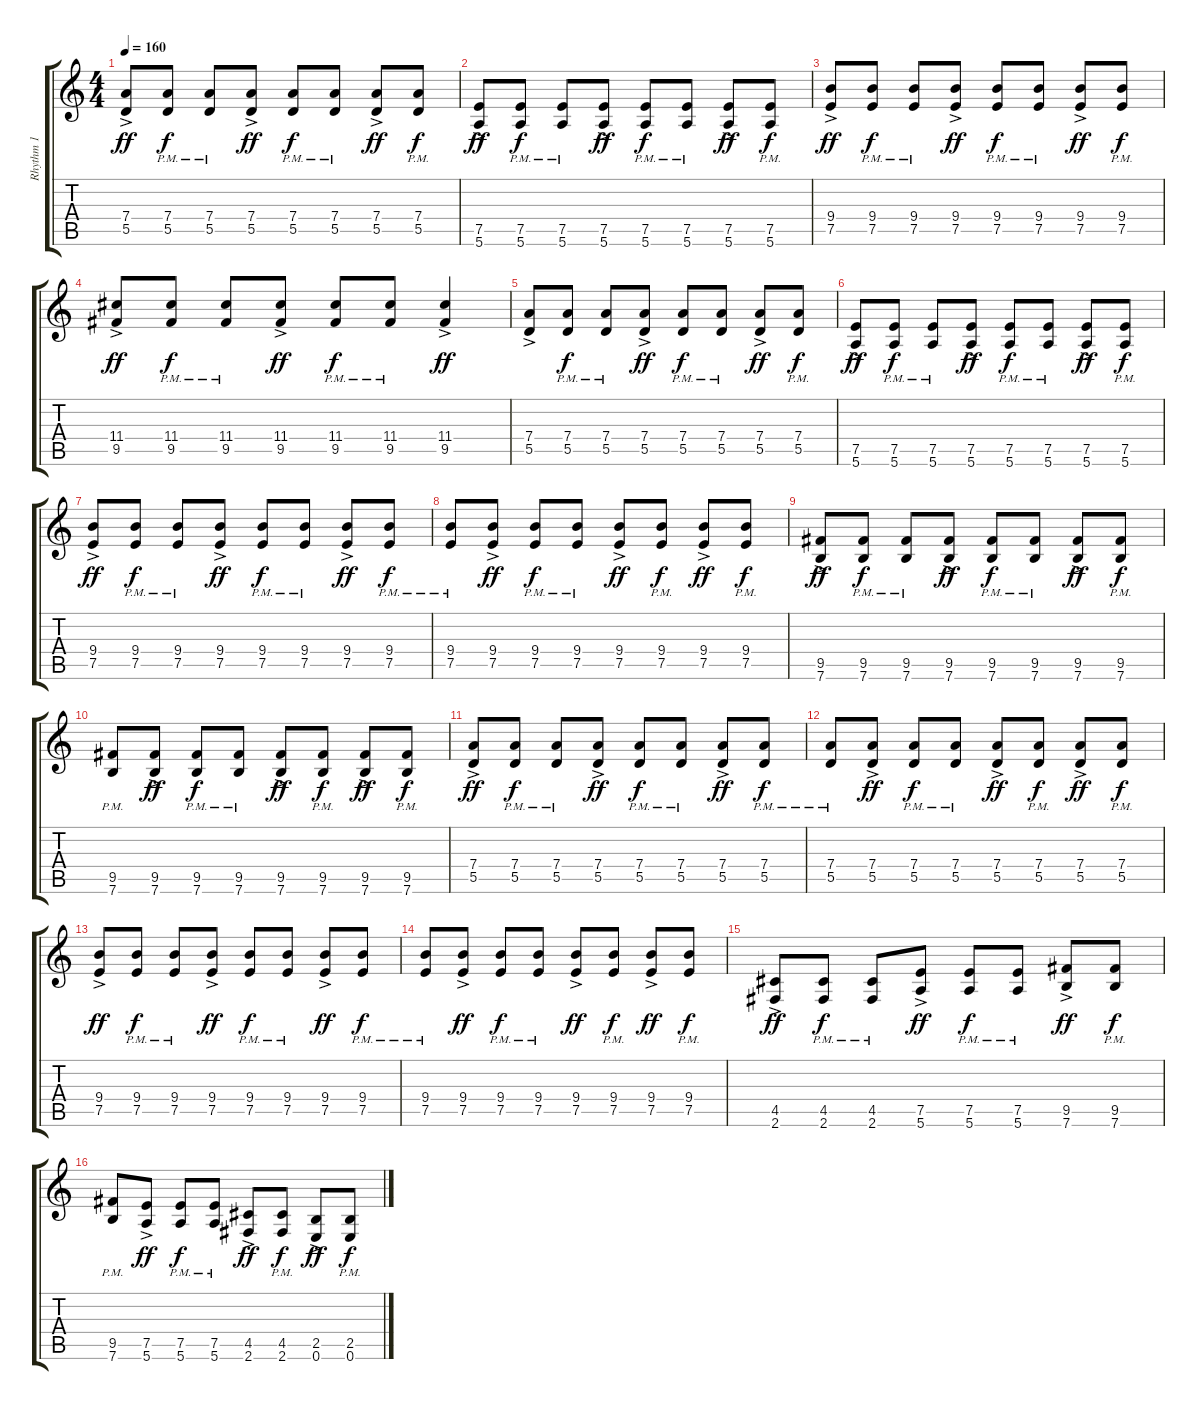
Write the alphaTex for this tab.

\track ("Rhythm 1" "Rhythm 1") {instrument distortionguitar}
\staff {score tabs}
\tuning (E4 B3 G3 D3 A2 E2) {hide}
\ts (4 4)
\tempo 160
\clef g2
\ks c
(7.4{ac} 5.5{ac}).8{dy ff} (7.4{pm} 5.5{pm}).8{dy f} (7.4{pm} 5.5{pm}).8 (7.4{ac} 5.5{ac}).8{dy ff} (7.4{pm} 5.5{pm}).8{dy f} (7.4{pm} 5.5{pm}).8 (7.4{ac} 5.5{ac}).8{dy ff} (7.4{pm} 5.5{pm}).8{dy f} |
(7.5{ac} 5.6{ac}).8{dy ff} (7.5{pm} 5.6{pm}).8{dy f} (7.5{pm} 5.6{pm}).8 (7.5{ac} 5.6{ac}).8{dy ff} (7.5{pm} 5.6{pm}).8{dy f} (7.5{pm} 5.6{pm}).8 (7.5{ac} 5.6{ac}).8{dy ff} (7.5{pm} 5.6{pm}).8{dy f} |
(9.4{ac} 7.5{ac}).8{dy ff} (9.4{pm} 7.5{pm}).8{dy f} (9.4{pm} 7.5{pm}).8 (9.4{ac} 7.5{ac}).8{dy ff} (9.4{pm} 7.5{pm}).8{dy f} (9.4{pm} 7.5{pm}).8 (9.4{ac} 7.5{ac}).8{dy ff} (9.4{pm} 7.5{pm}).8{dy f} |
(11.4{ac} 9.5{ac}).8{dy ff} (11.4{pm} 9.5{pm}).8{dy f} (11.4{pm} 9.5{pm}).8 (11.4{ac} 9.5{ac}).8{dy ff} (11.4{pm} 9.5{pm}).8{dy f} (11.4{pm} 9.5{pm}).8 (11.4{ac} 9.5{ac}).4{dy ff} |
(7.4{ac} 5.5{ac}).8 (7.4{pm} 5.5{pm}).8{dy f} (7.4{pm} 5.5{pm}).8 (7.4{ac} 5.5{ac}).8{dy ff} (7.4{pm} 5.5{pm}).8{dy f} (7.4{pm} 5.5{pm}).8 (7.4{ac} 5.5{ac}).8{dy ff} (7.4{pm} 5.5{pm}).8{dy f} |
(7.5{ac} 5.6{ac}).8{dy ff} (7.5{pm} 5.6{pm}).8{dy f} (7.5{pm} 5.6{pm}).8 (7.5{ac} 5.6{ac}).8{dy ff} (7.5{pm} 5.6{pm}).8{dy f} (7.5{pm} 5.6{pm}).8 (7.5{ac} 5.6{ac}).8{dy ff} (7.5{pm} 5.6{pm}).8{dy f} |
(9.4{ac} 7.5{ac}).8{dy ff} (9.4{pm} 7.5{pm}).8{dy f} (9.4{pm} 7.5{pm}).8 (9.4{ac} 7.5{ac}).8{dy ff} (9.4{pm} 7.5{pm}).8{dy f} (9.4{pm} 7.5{pm}).8 (9.4{ac} 7.5{ac}).8{dy ff} (9.4{pm} 7.5{pm}).8{dy f} |
(9.4{pm} 7.5{pm}).8 (9.4{ac} 7.5{ac}).8{dy ff} (9.4{pm} 7.5{pm}).8{dy f} (9.4{pm} 7.5{pm}).8 (9.4{ac} 7.5{ac}).8{dy ff} (9.4{pm} 7.5{pm}).8{dy f} (9.4{ac} 7.5{ac}).8{dy ff} (9.4{pm} 7.5{pm}).8{dy f} |
(9.5{ac} 7.6{ac}).8{dy ff} (9.5{pm} 7.6{pm}).8{dy f} (9.5{pm} 7.6{pm}).8 (9.5{ac} 7.6{ac}).8{dy ff} (9.5{pm} 7.6{pm}).8{dy f} (9.5{pm} 7.6{pm}).8 (9.5{ac} 7.6{ac}).8{dy ff} (9.5{pm} 7.6{pm}).8{dy f} |
(9.5{pm} 7.6{pm}).8 (9.5{ac} 7.6{ac}).8{dy ff} (9.5{pm} 7.6{pm}).8{dy f} (9.5{pm} 7.6{pm}).8 (9.5{ac} 7.6{ac}).8{dy ff} (9.5{pm} 7.6{pm}).8{dy f} (9.5{ac} 7.6{ac}).8{dy ff} (9.5{pm} 7.6{pm}).8{dy f} |
(7.4{ac} 5.5{ac}).8{dy ff} (7.4{pm} 5.5{pm}).8{dy f} (7.4{pm} 5.5{pm}).8 (7.4{ac} 5.5{ac}).8{dy ff} (7.4{pm} 5.5{pm}).8{dy f} (7.4{pm} 5.5{pm}).8 (7.4{ac} 5.5{ac}).8{dy ff} (7.4{pm} 5.5{pm}).8{dy f} |
(7.4{pm} 5.5{pm}).8 (7.4{ac} 5.5{ac}).8{dy ff} (7.4{pm} 5.5{pm}).8{dy f} (7.4{pm} 5.5{pm}).8 (7.4{ac} 5.5{ac}).8{dy ff} (7.4{pm} 5.5{pm}).8{dy f} (7.4{ac} 5.5{ac}).8{dy ff} (7.4{pm} 5.5{pm}).8{dy f} |
(9.4{ac} 7.5{ac}).8{dy ff} (9.4{pm} 7.5{pm}).8{dy f} (9.4{pm} 7.5{pm}).8 (9.4{ac} 7.5{ac}).8{dy ff} (9.4{pm} 7.5{pm}).8{dy f} (9.4{pm} 7.5{pm}).8 (9.4{ac} 7.5{ac}).8{dy ff} (9.4{pm} 7.5{pm}).8{dy f} |
(9.4{pm} 7.5{pm}).8 (9.4{ac} 7.5{ac}).8{dy ff} (9.4{pm} 7.5{pm}).8{dy f} (9.4{pm} 7.5{pm}).8 (9.4{ac} 7.5{ac}).8{dy ff} (9.4{pm} 7.5{pm}).8{dy f} (9.4{ac} 7.5{ac}).8{dy ff} (9.4{pm} 7.5{pm}).8{dy f} |
(4.5{ac} 2.6{ac}).8{dy ff} (4.5{pm} 2.6{pm}).8{dy f} (4.5{pm} 2.6{pm}).8 (7.5{ac} 5.6{ac}).8{dy ff} (7.5{pm} 5.6{pm}).8{dy f} (7.5{pm} 5.6{pm}).8 (9.5{ac} 7.6{ac}).8{dy ff} (9.5{pm} 7.6{pm}).8{dy f} |
(9.5{pm} 7.6{pm}).8 (7.5{ac} 5.6{ac}).8{dy ff} (7.5{pm} 5.6{pm}).8{dy f} (7.5{pm} 5.6{pm}).8 (4.5{ac} 2.6{ac}).8{dy ff} (4.5{pm} 2.6{pm}).8{dy f} (2.5{ac} 0.6{ac}).8{dy ff} (2.5{pm} 0.6{pm}).8{dy f}
